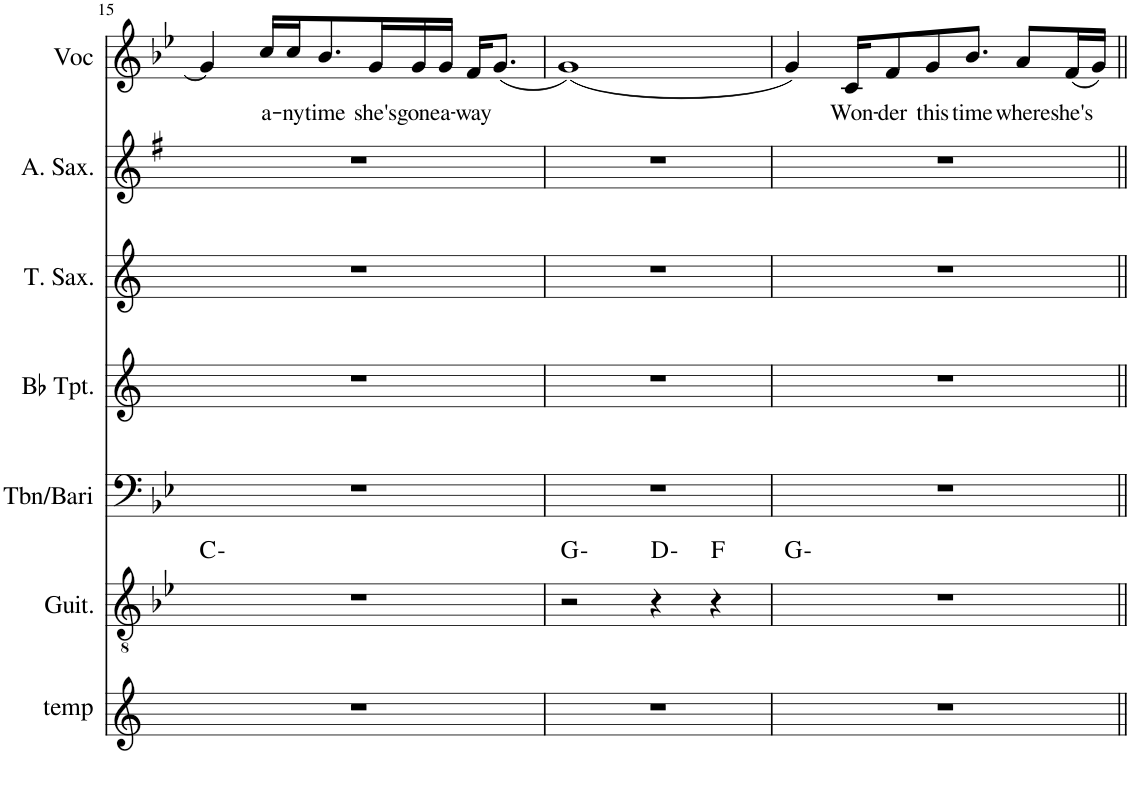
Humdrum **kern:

**kern	**kern	**harte	**kern	**kern	**kern	**kern	**kern	**text
*part7	*part6	*part6	*part5	*part4	*part3	*part2	*part1	*part1
*staff7	*staff6	*	*staff5	*staff4	*staff3	*staff2	*staff1	*staff1
*I"temp	*I"Guitar	*	*I"Tbn/Bari	*I"Bb Trumpet	*I"Tenor	*I"Alto	*I"Voc	*
*I'temp	*I'Guit.	*	*I'Tbn/Bari	*I'Bb Tpt.	*	*	*I'Voc	*
!!LO:PB:g=z
*clefG2	*clefGv2	*	*clefF4	*clefG2	*clefG2	*clefG2	*clefG2	*
*Trd8c14	*	*	*	*Trd1c2	*Trd8c14	*Trd5c9	*	*
*k[]	*k[b-e-]	*	*k[b-e-]	*k[]	*k[]	*k[f#]	*k[b-e-]	*
*M4/4	*M4/4	*	*M4/4	*M4/4	*M4/4	*M4/4	*M4/4	*
=15	=15	=15	=15	=15	=15	=15	=15	=15
1r	1r	C:min	1r	1r	1r	1r	4g/]	.
!	!	!	!	!	!	!	!	!LO:LY:b
.	.	.	.	.	.	.	16cc/LL	a-
!	!	!	!	!	!	!	!	!LO:LY:b
.	.	.	.	.	.	.	16cc/J	-ny
!	!	!	!	!	!	!	!	!LO:LY:b
.	.	.	.	.	.	.	8.b-/	time
!	!	!	!	!	!	!	!	!LO:LY:b
.	.	.	.	.	.	.	16g/L	she's
!	!	!	!	!	!	!	!	!LO:LY:b
.	.	.	.	.	.	.	16g/	gone
!	!	!	!	!	!	!	!	!LO:LY:b
.	.	.	.	.	.	.	16g/JJ	a-
!	!	!	!	!	!	!	!	!LO:LY:b
.	.	.	.	.	.	.	16f/KL	-way
.	.	.	.	.	.	.	(8.g/J	.
=16	=16	=16	=16	=16	=16	=16	=16	=16
1r	2r	G:min	1r	1r	1r	1r	(1g)	.
.	4r	D:min	.	.	.	.	.	.
.	4r	F:maj	.	.	.	.	.	.
=17	=17	=17	=17	=17	=17	=17	=17	=17
1r	1r	G:min	1r	1r	1r	1r	4g/)	.
!	!	!	!	!	!	!	!	!LO:LY:b
.	.	.	.	.	.	.	16c/KL	Won-
!	!	!	!	!	!	!	!	!LO:LY:b
.	.	.	.	.	.	.	8f/	-der
!	!	!	!	!	!	!	!	!LO:LY:b
.	.	.	.	.	.	.	8g/	this
!	!	!	!	!	!	!	!	!LO:LY:b
.	.	.	.	.	.	.	8.b-/J	time
!	!	!	!	!	!	!	!	!LO:LY:b
.	.	.	.	.	.	.	8a/L	where
!	!	!	!	!	!	!	!	!LO:LY:b
.	.	.	.	.	.	.	(16f/L	she's
.	.	.	.	.	.	.	16g/JJ)	.
=||	=||	=||	=||	=||	=||	=||	=||	=||
*-	*-	*-	*-	*-	*-	*-	*-	*-
